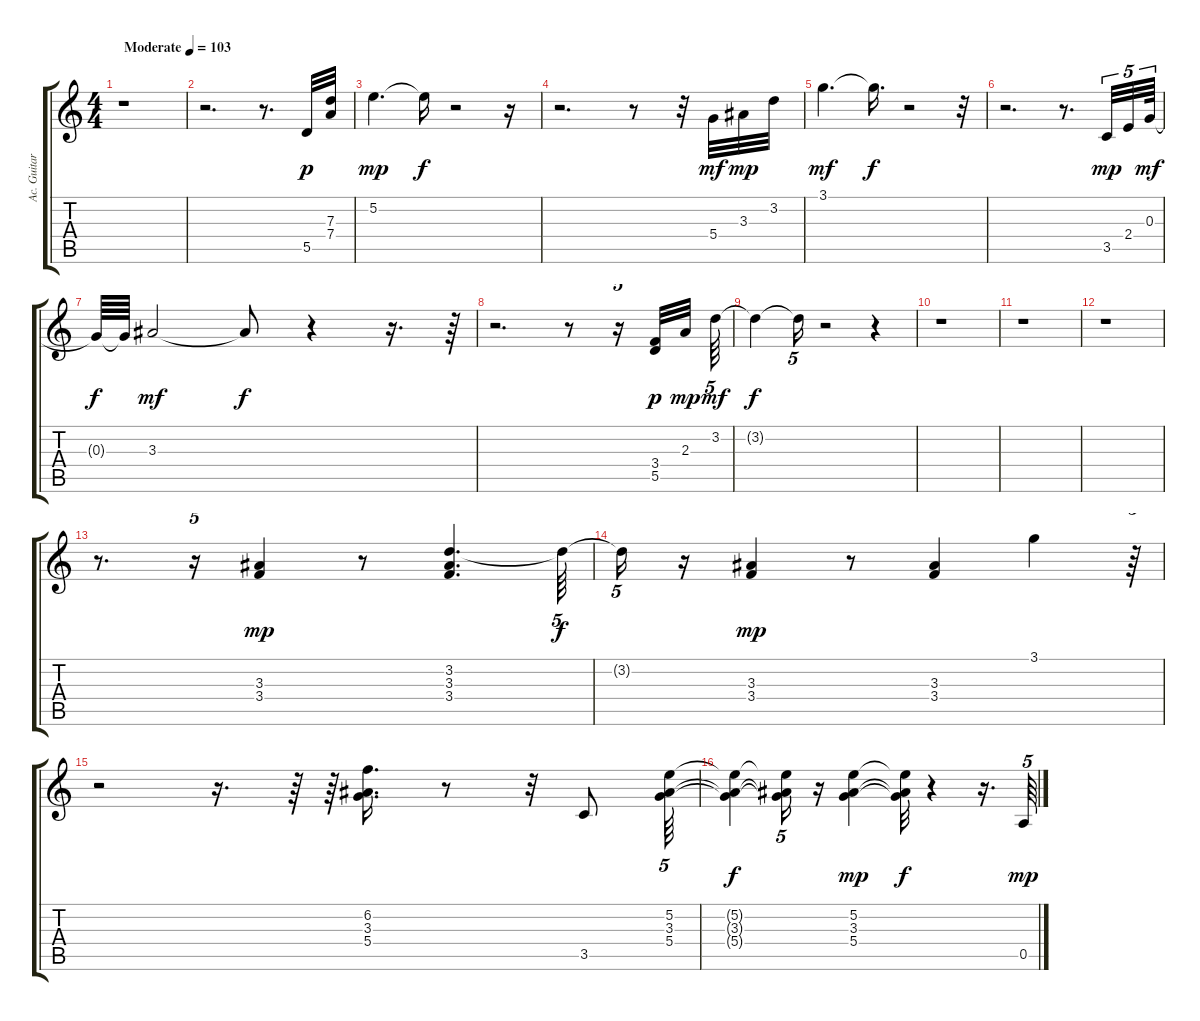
\track ("Ac. Guitar (nylon)" "Ac. Guitar") {instrument acousticguitarnylon}
\staff {score tabs}
\tuning (E4 B3 G3 D3 A2 E2) {hide}
\ts (4 4)
\tempo (103 "Moderate")
\clef g2
\ks c
r.1{dy p instrument acousticguitarnylon} |
r.2{d} r.8{d} 5.5.32 (7.3 7.4).32 |
5.2.4{d dy mp} 5.2{t}.16{dy f} r.2 r.16 |
r.2{d} r.8 r.32 5.4.32{dy mf} 3.3.32{dy mp} 3.2.32 |
3.1.4{d dy mf} 3.1{t}.16{d dy f} r.2 r.32 |
r.2{d} r.8{d} 3.5.32{tu (5 4) dy mp} 2.4.32{tu (5 4)} 0.3.64{tu (5 4) dy mf} |
0.3{t}.64{dy f} 0.3{t}.64 3.3.2{dy mf} 3.3{t}.8{dy f} r.4 r.16{d} r.64{tu (5 4)} |
r.2{d} r.8 r.16{tu (5 4)} (3.4 5.5).32{dy p} 2.3.32{dy mp} 3.2.64{tu (5 4) dy mf} |
3.2{t}.4{dy f} 3.2{t}.16{tu (5 4)} r.2 r.4{tu (5 4)} |
r.1 |
r.1 |
r.1 |
r.8{d} r.16{tu (5 4)} (3.3 3.4).4{dy mp} r.8 (3.2 3.3 3.4).4{d} 3.2{t}.64{tu (5 4) dy f} |
3.2{t}.16{tu (5 4)} r.16 (3.3 3.4).4{dy mp} r.8 (3.3 3.4).4 3.1.4 r.64{tu (5 4)} |
r.2 r.16{d} r.64 r.64 (6.2 3.3 5.4).16{d} r.8 r.32 3.5.8 (5.2 3.3 5.4).64{tu (5 4)} |
(5.2{t} 3.3{t} 5.4{t}).4{dy f} (5.2{t} 3.3{t} 5.4{t}).16{tu (5 4)} r.16 (5.2 3.3 5.4).4{dy mp} (5.2{t} 3.3{t} 5.4{t}).32{dy f} r.4 r.16{d} 0.5.64{tu (5 4) dy mp}
